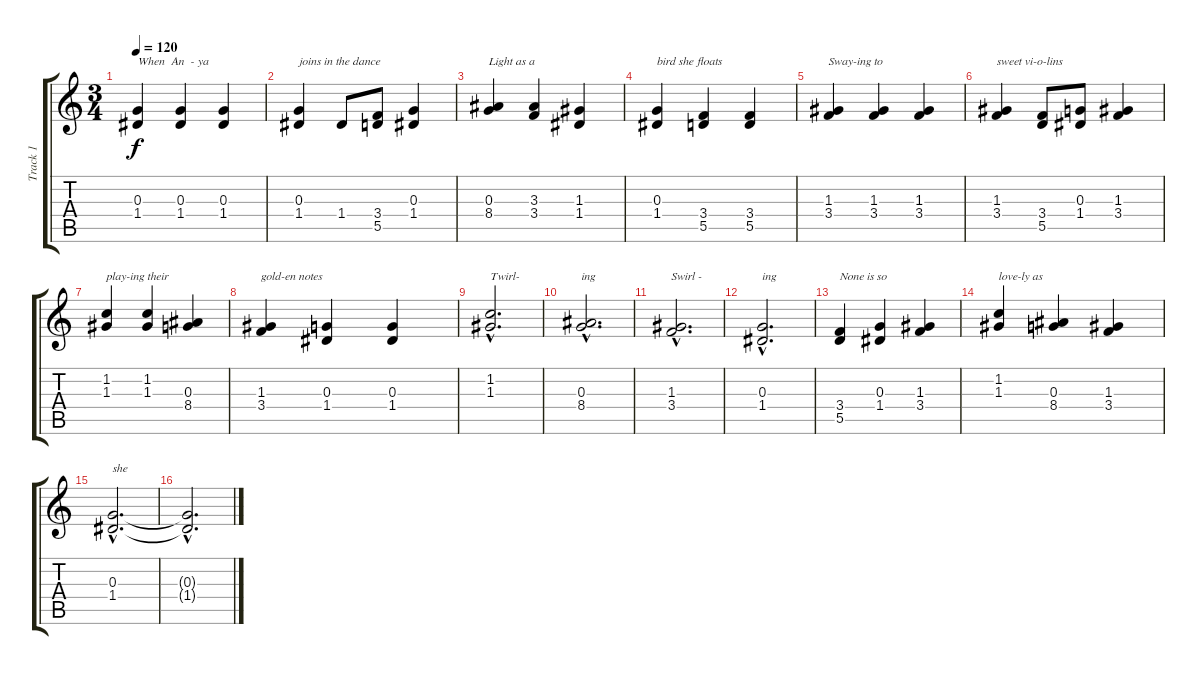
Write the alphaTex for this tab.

\track ("Track 1" "Track 1") {instrument acousticguitarsteel}
\staff {score tabs}
\tuning (E4 B3 G3 D3 A2 E2) {hide}
\ts (3 4)
\tempo 120
\clef g2
\ks c
(0.3 1.4).4{txt "When  An  - ya" dy f instrument acousticguitarsteel} (0.3 1.4).4 (0.3 1.4).4 |
(0.3 1.4).4{txt "joins in the dance"} 1.4.8 (3.4 5.5).8 (0.3 1.4).4 |
(0.3 8.4).4{txt "Light as a"} (3.3 3.4).4 (1.3 1.4).4 |
(0.3 1.4).4{txt "bird she floats"} (3.4 5.5).4 (3.4 5.5).4 |
(1.3 3.4).4{txt "Sway-ing to"} (1.3 3.4).4 (1.3 3.4).4 |
(1.3 3.4).4{txt "sweet vi-o-lins"} (3.4 5.5).8 (0.3 1.4).8 (1.3 3.4).4 |
(1.2 1.3).4{txt "play-ing their"} (1.2 1.3).4 (0.3 8.4).4 |
(1.3 3.4).4{txt "gold-en notes"} (0.3 1.4).4 (0.3 1.4).4 |
(1.2{hac} 1.3{hac}).2{d txt "Twirl-"} |
(0.3{hac} 8.4{hac}).2{d txt "ing"} |
(1.3{hac} 3.4{hac}).2{d txt "Swirl - "} |
(0.3{hac} 1.4{hac}).2{d txt "ing"} |
(3.4 5.5).4{txt "None is so"} (0.3 1.4).4 (1.3 3.4).4 |
(1.2 1.3).4{txt "love-ly as"} (0.3 8.4).4 (1.3 3.4).4 |
(0.3{hac} 1.4{hac}).2{d txt "she"} |
(0.3{hac t} 1.4{hac t}).2{d}
